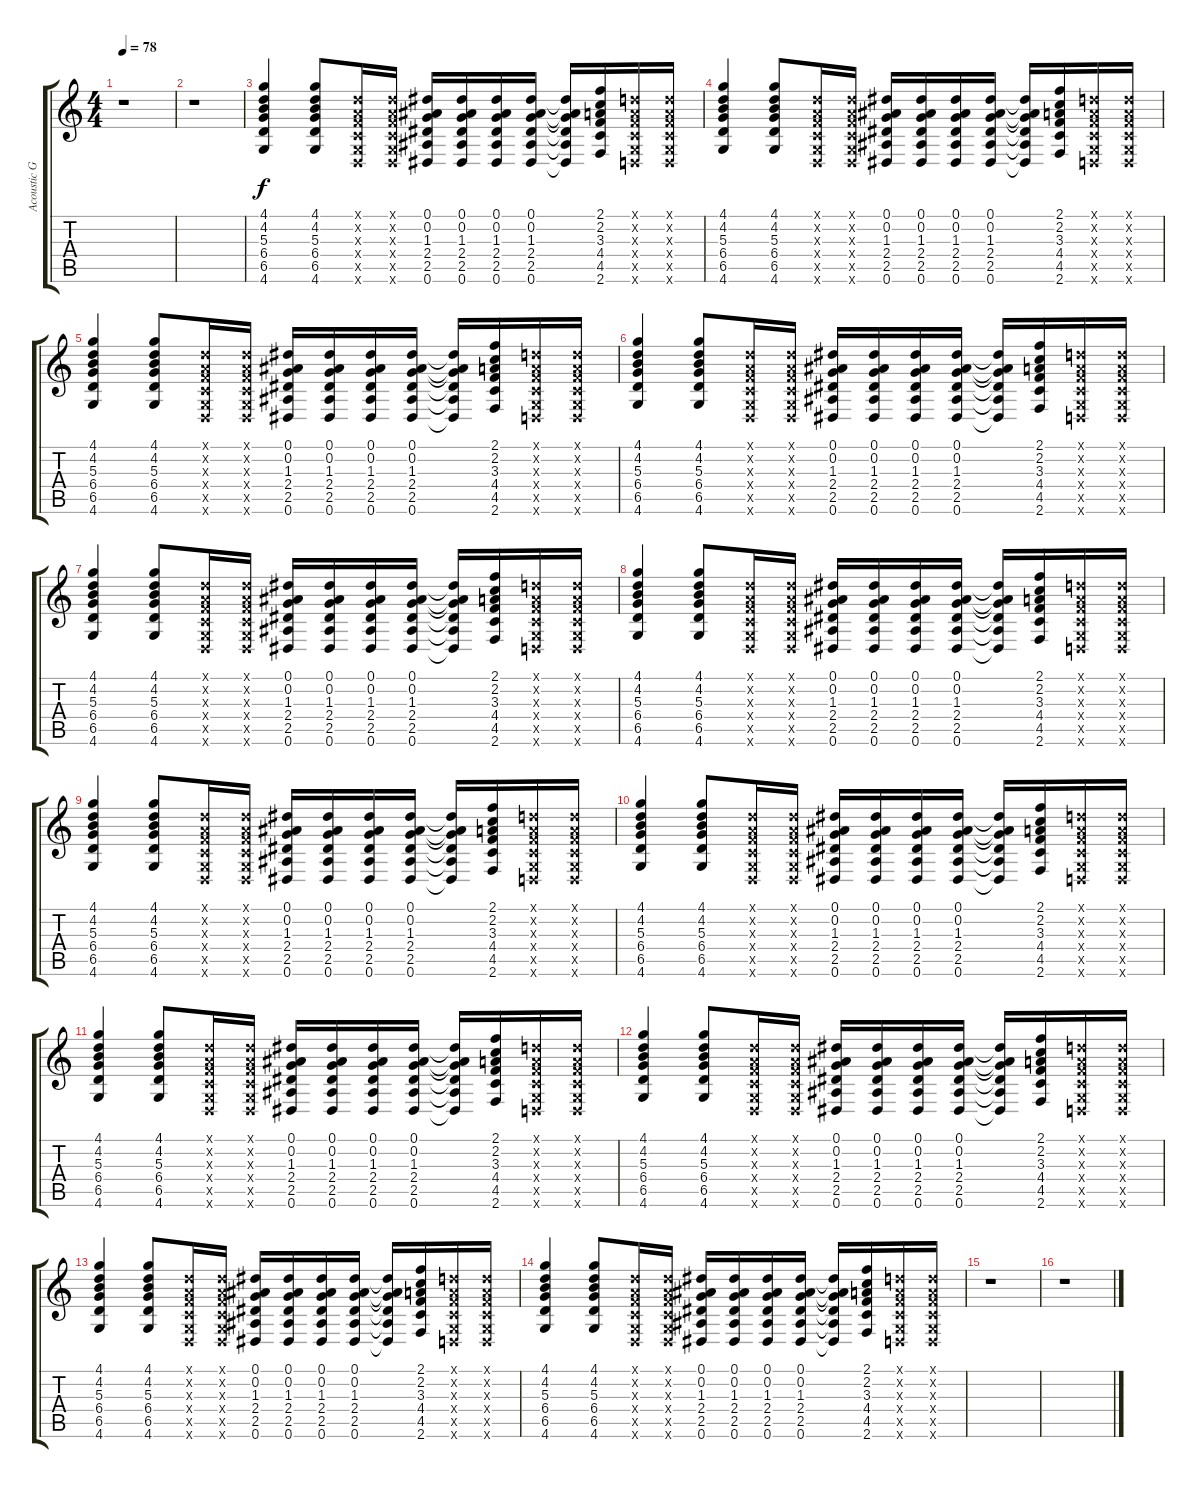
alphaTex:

\track ("Acoustic Guitar" "Acoustic G") {instrument acousticguitarnylon}
\staff {score tabs}
\tuning (Eb4 Bb3 Gb3 Db3 Ab2 Eb2) {hide}
\ts (4 4)
\tempo 78
\clef g2
\ks c
r.1{dy f} |
r.1 |
(4.1 4.2 5.3 6.4 6.5 4.6).4 (4.1 4.2 5.3 6.4 6.5 4.6).8 (-1.1{x} -1.2{x} -1.3{x} -1.4{x} -1.5{x} -1.6{x}).16 (-1.1{x} -1.2{x} -1.3{x} -1.4{x} -1.5{x} -1.6{x}).16 (0.1 0.2 1.3 2.4 2.5 0.6).16 (0.1 0.2 1.3 2.4 2.5 0.6).16 (0.1 0.2 1.3 2.4 2.5 0.6).16 (0.1 0.2 1.3 2.4 2.5 0.6).16 (0.1{t} 0.2{t} 1.3{t} 2.4{t} 2.5{t} 0.6{t}).16 (2.1 2.2 3.3 4.4 4.5 2.6).16 (-1.1{x} -1.2{x} -1.3{x} -1.4{x} -1.5{x} -1.6{x}).16 (-1.1{x} -1.2{x} -1.3{x} -1.4{x} -1.5{x} -1.6{x}).16 |
(4.1 4.2 5.3 6.4 6.5 4.6).4 (4.1 4.2 5.3 6.4 6.5 4.6).8 (-1.1{x} -1.2{x} -1.3{x} -1.4{x} -1.5{x} -1.6{x}).16 (-1.1{x} -1.2{x} -1.3{x} -1.4{x} -1.5{x} -1.6{x}).16 (0.1 0.2 1.3 2.4 2.5 0.6).16 (0.1 0.2 1.3 2.4 2.5 0.6).16 (0.1 0.2 1.3 2.4 2.5 0.6).16 (0.1 0.2 1.3 2.4 2.5 0.6).16 (0.1{t} 0.2{t} 1.3{t} 2.4{t} 2.5{t} 0.6{t}).16 (2.1 2.2 3.3 4.4 4.5 2.6).16 (-1.1{x} -1.2{x} -1.3{x} -1.4{x} -1.5{x} -1.6{x}).16 (-1.1{x} -1.2{x} -1.3{x} -1.4{x} -1.5{x} -1.6{x}).16 |
(4.1 4.2 5.3 6.4 6.5 4.6).4 (4.1 4.2 5.3 6.4 6.5 4.6).8 (-1.1{x} -1.2{x} -1.3{x} -1.4{x} -1.5{x} -1.6{x}).16 (-1.1{x} -1.2{x} -1.3{x} -1.4{x} -1.5{x} -1.6{x}).16 (0.1 0.2 1.3 2.4 2.5 0.6).16 (0.1 0.2 1.3 2.4 2.5 0.6).16 (0.1 0.2 1.3 2.4 2.5 0.6).16 (0.1 0.2 1.3 2.4 2.5 0.6).16 (0.1{t} 0.2{t} 1.3{t} 2.4{t} 2.5{t} 0.6{t}).16 (2.1 2.2 3.3 4.4 4.5 2.6).16 (-1.1{x} -1.2{x} -1.3{x} -1.4{x} -1.5{x} -1.6{x}).16 (-1.1{x} -1.2{x} -1.3{x} -1.4{x} -1.5{x} -1.6{x}).16 |
(4.1 4.2 5.3 6.4 6.5 4.6).4 (4.1 4.2 5.3 6.4 6.5 4.6).8 (-1.1{x} -1.2{x} -1.3{x} -1.4{x} -1.5{x} -1.6{x}).16 (-1.1{x} -1.2{x} -1.3{x} -1.4{x} -1.5{x} -1.6{x}).16 (0.1 0.2 1.3 2.4 2.5 0.6).16 (0.1 0.2 1.3 2.4 2.5 0.6).16 (0.1 0.2 1.3 2.4 2.5 0.6).16 (0.1 0.2 1.3 2.4 2.5 0.6).16 (0.1{t} 0.2{t} 1.3{t} 2.4{t} 2.5{t} 0.6{t}).16 (2.1 2.2 3.3 4.4 4.5 2.6).16 (-1.1{x} -1.2{x} -1.3{x} -1.4{x} -1.5{x} -1.6{x}).16 (-1.1{x} -1.2{x} -1.3{x} -1.4{x} -1.5{x} -1.6{x}).16 |
(4.1 4.2 5.3 6.4 6.5 4.6).4 (4.1 4.2 5.3 6.4 6.5 4.6).8 (-1.1{x} -1.2{x} -1.3{x} -1.4{x} -1.5{x} -1.6{x}).16 (-1.1{x} -1.2{x} -1.3{x} -1.4{x} -1.5{x} -1.6{x}).16 (0.1 0.2 1.3 2.4 2.5 0.6).16 (0.1 0.2 1.3 2.4 2.5 0.6).16 (0.1 0.2 1.3 2.4 2.5 0.6).16 (0.1 0.2 1.3 2.4 2.5 0.6).16 (0.1{t} 0.2{t} 1.3{t} 2.4{t} 2.5{t} 0.6{t}).16 (2.1 2.2 3.3 4.4 4.5 2.6).16 (-1.1{x} -1.2{x} -1.3{x} -1.4{x} -1.5{x} -1.6{x}).16 (-1.1{x} -1.2{x} -1.3{x} -1.4{x} -1.5{x} -1.6{x}).16 |
(4.1 4.2 5.3 6.4 6.5 4.6).4 (4.1 4.2 5.3 6.4 6.5 4.6).8 (-1.1{x} -1.2{x} -1.3{x} -1.4{x} -1.5{x} -1.6{x}).16 (-1.1{x} -1.2{x} -1.3{x} -1.4{x} -1.5{x} -1.6{x}).16 (0.1 0.2 1.3 2.4 2.5 0.6).16 (0.1 0.2 1.3 2.4 2.5 0.6).16 (0.1 0.2 1.3 2.4 2.5 0.6).16 (0.1 0.2 1.3 2.4 2.5 0.6).16 (0.1{t} 0.2{t} 1.3{t} 2.4{t} 2.5{t} 0.6{t}).16 (2.1 2.2 3.3 4.4 4.5 2.6).16 (-1.1{x} -1.2{x} -1.3{x} -1.4{x} -1.5{x} -1.6{x}).16 (-1.1{x} -1.2{x} -1.3{x} -1.4{x} -1.5{x} -1.6{x}).16 |
(4.1 4.2 5.3 6.4 6.5 4.6).4 (4.1 4.2 5.3 6.4 6.5 4.6).8 (-1.1{x} -1.2{x} -1.3{x} -1.4{x} -1.5{x} -1.6{x}).16 (-1.1{x} -1.2{x} -1.3{x} -1.4{x} -1.5{x} -1.6{x}).16 (0.1 0.2 1.3 2.4 2.5 0.6).16 (0.1 0.2 1.3 2.4 2.5 0.6).16 (0.1 0.2 1.3 2.4 2.5 0.6).16 (0.1 0.2 1.3 2.4 2.5 0.6).16 (0.1{t} 0.2{t} 1.3{t} 2.4{t} 2.5{t} 0.6{t}).16 (2.1 2.2 3.3 4.4 4.5 2.6).16 (-1.1{x} -1.2{x} -1.3{x} -1.4{x} -1.5{x} -1.6{x}).16 (-1.1{x} -1.2{x} -1.3{x} -1.4{x} -1.5{x} -1.6{x}).16 |
(4.1 4.2 5.3 6.4 6.5 4.6).4 (4.1 4.2 5.3 6.4 6.5 4.6).8 (-1.1{x} -1.2{x} -1.3{x} -1.4{x} -1.5{x} -1.6{x}).16 (-1.1{x} -1.2{x} -1.3{x} -1.4{x} -1.5{x} -1.6{x}).16 (0.1 0.2 1.3 2.4 2.5 0.6).16 (0.1 0.2 1.3 2.4 2.5 0.6).16 (0.1 0.2 1.3 2.4 2.5 0.6).16 (0.1 0.2 1.3 2.4 2.5 0.6).16 (0.1{t} 0.2{t} 1.3{t} 2.4{t} 2.5{t} 0.6{t}).16 (2.1 2.2 3.3 4.4 4.5 2.6).16 (-1.1{x} -1.2{x} -1.3{x} -1.4{x} -1.5{x} -1.6{x}).16 (-1.1{x} -1.2{x} -1.3{x} -1.4{x} -1.5{x} -1.6{x}).16 |
(4.1 4.2 5.3 6.4 6.5 4.6).4 (4.1 4.2 5.3 6.4 6.5 4.6).8 (-1.1{x} -1.2{x} -1.3{x} -1.4{x} -1.5{x} -1.6{x}).16 (-1.1{x} -1.2{x} -1.3{x} -1.4{x} -1.5{x} -1.6{x}).16 (0.1 0.2 1.3 2.4 2.5 0.6).16 (0.1 0.2 1.3 2.4 2.5 0.6).16 (0.1 0.2 1.3 2.4 2.5 0.6).16 (0.1 0.2 1.3 2.4 2.5 0.6).16 (0.1{t} 0.2{t} 1.3{t} 2.4{t} 2.5{t} 0.6{t}).16 (2.1 2.2 3.3 4.4 4.5 2.6).16 (-1.1{x} -1.2{x} -1.3{x} -1.4{x} -1.5{x} -1.6{x}).16 (-1.1{x} -1.2{x} -1.3{x} -1.4{x} -1.5{x} -1.6{x}).16 |
(4.1 4.2 5.3 6.4 6.5 4.6).4 (4.1 4.2 5.3 6.4 6.5 4.6).8 (-1.1{x} -1.2{x} -1.3{x} -1.4{x} -1.5{x} -1.6{x}).16 (-1.1{x} -1.2{x} -1.3{x} -1.4{x} -1.5{x} -1.6{x}).16 (0.1 0.2 1.3 2.4 2.5 0.6).16 (0.1 0.2 1.3 2.4 2.5 0.6).16 (0.1 0.2 1.3 2.4 2.5 0.6).16 (0.1 0.2 1.3 2.4 2.5 0.6).16 (0.1{t} 0.2{t} 1.3{t} 2.4{t} 2.5{t} 0.6{t}).16 (2.1 2.2 3.3 4.4 4.5 2.6).16 (-1.1{x} -1.2{x} -1.3{x} -1.4{x} -1.5{x} -1.6{x}).16 (-1.1{x} -1.2{x} -1.3{x} -1.4{x} -1.5{x} -1.6{x}).16 |
(4.1 4.2 5.3 6.4 6.5 4.6).4 (4.1 4.2 5.3 6.4 6.5 4.6).8 (-1.1{x} -1.2{x} -1.3{x} -1.4{x} -1.5{x} -1.6{x}).16 (-1.1{x} -1.2{x} -1.3{x} -1.4{x} -1.5{x} -1.6{x}).16 (0.1 0.2 1.3 2.4 2.5 0.6).16 (0.1 0.2 1.3 2.4 2.5 0.6).16 (0.1 0.2 1.3 2.4 2.5 0.6).16 (0.1 0.2 1.3 2.4 2.5 0.6).16 (0.1{t} 0.2{t} 1.3{t} 2.4{t} 2.5{t} 0.6{t}).16 (2.1 2.2 3.3 4.4 4.5 2.6).16 (-1.1{x} -1.2{x} -1.3{x} -1.4{x} -1.5{x} -1.6{x}).16 (-1.1{x} -1.2{x} -1.3{x} -1.4{x} -1.5{x} -1.6{x}).16 |
(4.1 4.2 5.3 6.4 6.5 4.6).4 (4.1 4.2 5.3 6.4 6.5 4.6).8 (-1.1{x} -1.2{x} -1.3{x} -1.4{x} -1.5{x} -1.6{x}).16 (-1.1{x} -1.2{x} -1.3{x} -1.4{x} -1.5{x} -1.6{x}).16 (0.1 0.2 1.3 2.4 2.5 0.6).16 (0.1 0.2 1.3 2.4 2.5 0.6).16 (0.1 0.2 1.3 2.4 2.5 0.6).16 (0.1 0.2 1.3 2.4 2.5 0.6).16 (0.1{t} 0.2{t} 1.3{t} 2.4{t} 2.5{t} 0.6{t}).16 (2.1 2.2 3.3 4.4 4.5 2.6).16 (-1.1{x} -1.2{x} -1.3{x} -1.4{x} -1.5{x} -1.6{x}).16 (-1.1{x} -1.2{x} -1.3{x} -1.4{x} -1.5{x} -1.6{x}).16 |
r.1 |
r.1
